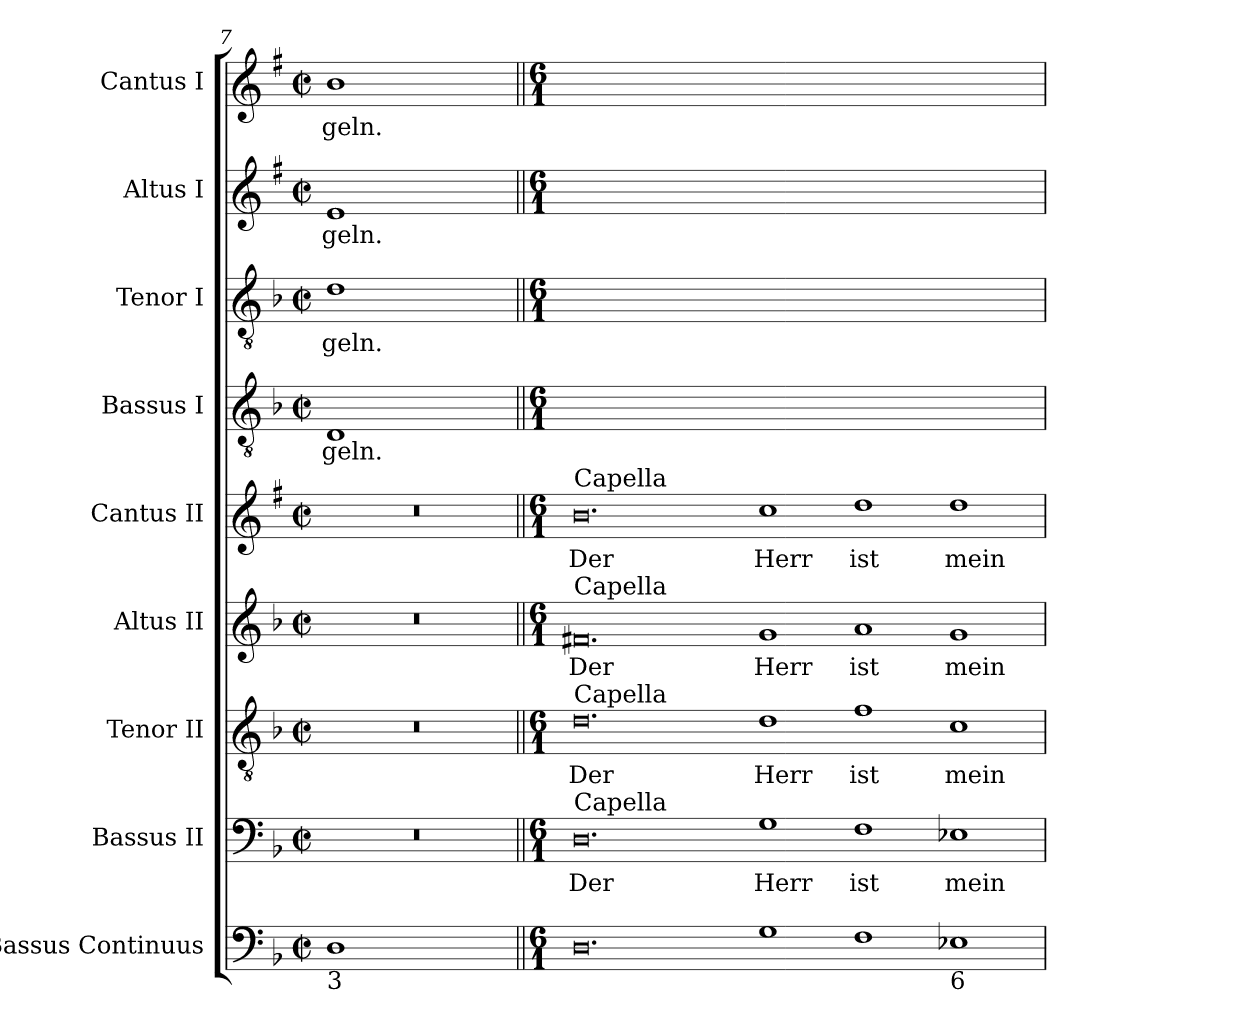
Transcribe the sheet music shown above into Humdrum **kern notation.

**kern	**kern	**text	**kern	**text	**kern	**text	**kern	**text	**kern	**text	**kern	**text	**kern	**text	**kern	**text
*part9	*part8	*part8	*part7	*part7	*part6	*part6	*part5	*part5	*part4	*part4	*part3	*part3	*part2	*part2	*part1	*part1
*staff9	*staff8	*staff8	*staff7	*staff7	*staff6	*staff6	*staff5	*staff5	*staff4	*staff4	*staff3	*staff3	*staff2	*staff2	*staff1	*staff1
*I"Bassus Continuus	*I"Bassus II	*	*I"Tenor II	*	*I"Altus II	*	*I"Cantus II	*	*I"Bassus I	*	*I"Tenor I	*	*I"Altus I	*	*I"Cantus I	*
*I'Bsn	*	*	*	*	*	*	*	*	*	*	*	*	*	*	*	*
*clefF4	*clefF4	*	*clefGv2	*	*clefG2	*	*clefG2	*	*clefGv2	*	*clefGv2	*	*clefG2	*	*clefG2	*
*	*	*	*	*	*	*	*ITrd1c2	*	*	*	*	*	*ITrd1c2	*	*ITrd1c2	*
*k[b-]	*k[b-]	*	*k[b-]	*	*k[b-]	*	*k[b-]	*	*k[b-]	*	*k[b-]	*	*k[b-]	*	*k[b-]	*
*F:	*F:	*	*F:	*	*F:	*	*F:	*	*F:	*	*F:	*	*F:	*	*F:	*
*M4/2	*M4/2	*	*M4/2	*	*M4/2	*	*M4/2	*	*M4/2	*	*M4/2	*	*M4/2	*	*M4/2	*
*met(c|)	*met(c|)	*	*met(c|)	*	*met(c|)	*	*met(c|)	*	*met(c|)	*	*met(c|)	*	*met(c|)	*	*met(c|)	*
=7	=7	=7	=7	=7	=7	=7	=7	=7	=7	=7	=7	=7	=7	=7	=7	=7
!LO:TX:b:t=3	!	!	!	!	!	!	!	!	!	!	!	!	!	!	!	!
!	!	!	!	!	!	!	!	!	!	!LO:LY:b	!	!LO:LY:b	!	!LO:LY:b	!	!LO:LY:b
1D	0r	.	0r	.	0r	.	0r	.	1D	-geln.	1d	-geln.	1d	geln.	1a	-geln.
1ryy	.	.	.	.	.	.	.	.	1ryy	.	1ryy	.	1ryy	.	1ryy	.
=8||	=8||	=8||	=8||	=8||	=8||	=8||	=8||	=8||	=8||	=8||	=8||	=8||	=8||	=8||	=8||	=8||
*M6/1	*M6/1	*	*M6/1	*	*M6/1	*	*M6/1	*	*M6/1	*	*M6/1	*	*M6/1	*	*M6/1	*
!	!	!	!	!	!	!	!LO:TX:a:t=Capella	!	!	!	!	!	!	!	!	!
!	!	!	!	!	!LO:TX:a:t=Capella	!	!	!	!	!	!	!	!	!	!	!
!	!	!	!LO:TX:a:t=Capella	!	!	!	!	!	!	!	!	!	!	!	!	!
!	!LO:TX:a:t=Capella	!	!	!	!	!	!	!	!	!	!	!	!	!	!	!
!	!	!LO:LY:b	!	!LO:LY:b	!	!LO:LY:b	!	!LO:LY:b	!	!	!	!	!	!	!	!
0.D	0.D	Der	0.d	Der	0.f#X	Der	0.a	Der	00.ryy	.	00.ryy	.	00.ryy	.	00.ryy	.
!	!	!LO:LY:b	!	!LO:LY:b	!	!LO:LY:b	!	!LO:LY:b	!	!	!	!	!	!	!	!
1G	1G	Herr	1d	Herr	1g	Herr	1b-	Herr	.	.	.	.	.	.	.	.
!	!	!LO:LY:b	!	!LO:LY:b	!	!LO:LY:b	!	!LO:LY:b	!	!	!	!	!	!	!	!
1F	1F	ist	1f	ist	1a	ist	1cc	ist	.	.	.	.	.	.	.	.
!LO:TX:b:t=6	!	!	!	!	!	!	!	!	!	!	!	!	!	!	!	!
!	!	!LO:LY:b	!	!LO:LY:b	!	!LO:LY:b	!	!LO:LY:b	!	!	!	!	!	!	!	!
1E-X	1E-X	mein	1c	mein	1g	mein	1cc	mein	.	.	.	.	.	.	.	.
=	=	=	=	=	=	=	=	=	=	=	=	=	=	=	=	=
*-	*-	*-	*-	*-	*-	*-	*-	*-	*-	*-	*-	*-	*-	*-	*-	*-
